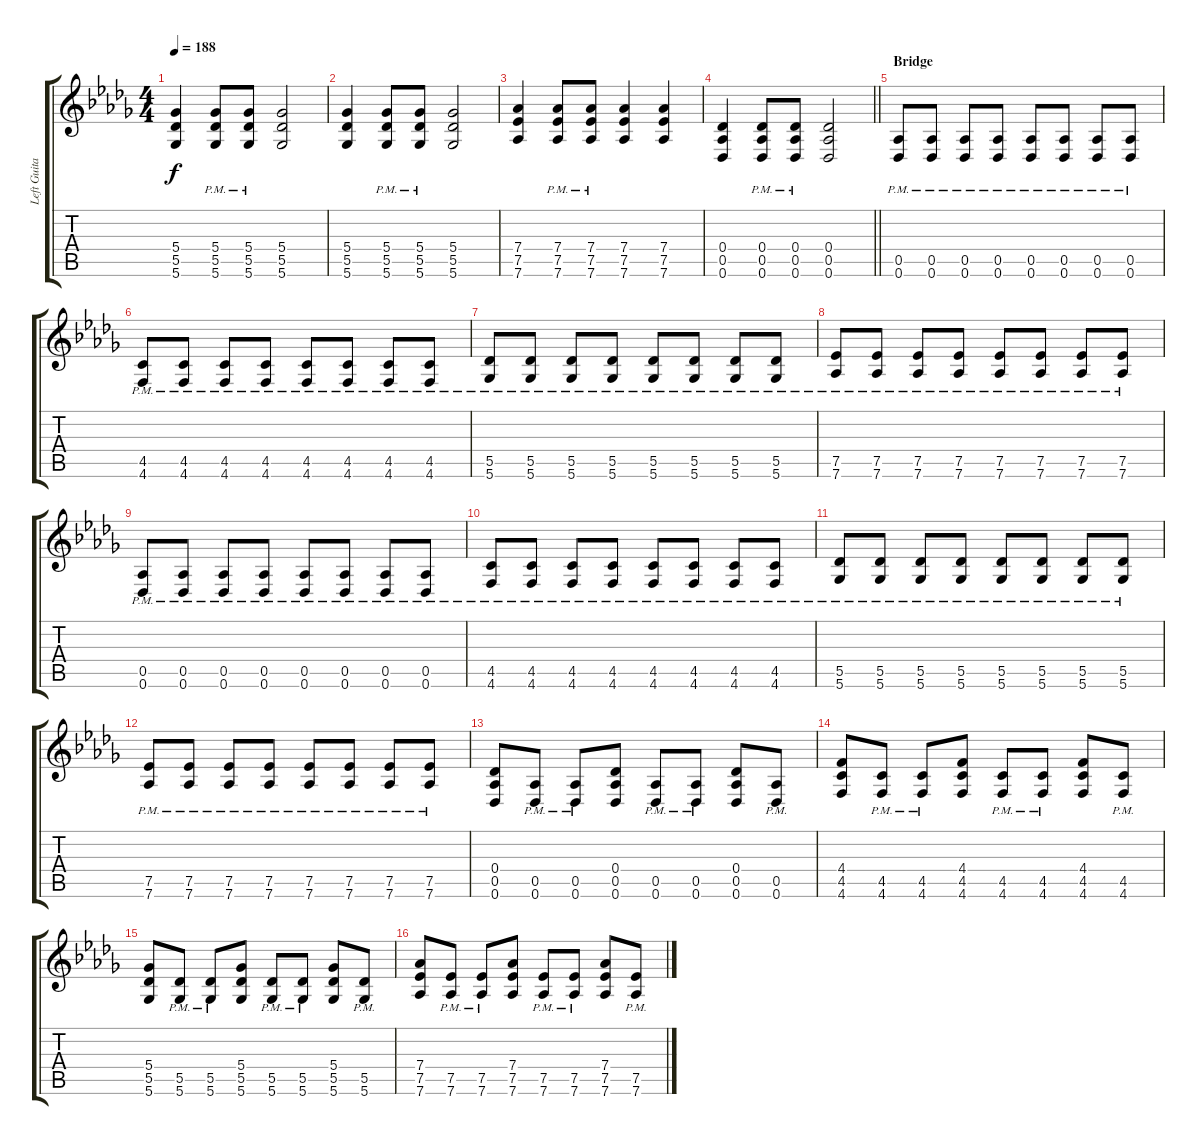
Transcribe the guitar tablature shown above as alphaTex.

\track ("Left Guitar" "Left Guita") {instrument overdrivenguitar}
\staff {score tabs}
\tuning (Eb4 Bb3 Gb3 Db3 Ab2 Db2) {hide}
\ts (4 4)
\tempo 188
\clef g2
\ks db
(5.4 5.5 5.6).4{dy f} (5.4{pm} 5.5{pm} 5.6{pm}).8 (5.4{pm} 5.5{pm} 5.6{pm}).8 (5.4 5.5 5.6).2 |
(5.4 5.5 5.6).4 (5.4{pm} 5.5{pm} 5.6{pm}).8 (5.4{pm} 5.5{pm} 5.6{pm}).8 (5.4 5.5 5.6).2 |
(7.4 7.5 7.6).4 (7.4{pm} 7.5{pm} 7.6{pm}).8 (7.4{pm} 7.5{pm} 7.6{pm}).8 (7.4 7.5 7.6).4 (7.4 7.5 7.6).4 |
\barLineRight lightlight
(0.4 0.5 0.6).4 (0.4{pm} 0.5{pm} 0.6{pm}).8 (0.4{pm} 0.5{pm} 0.6{pm}).8 (0.4 0.5 0.6).2 |
\section ("" "Bridge")
(0.5{pm} 0.6{pm}).8 (0.5{pm} 0.6{pm}).8 (0.5{pm} 0.6{pm}).8 (0.5{pm} 0.6{pm}).8 (0.5{pm} 0.6{pm}).8 (0.5{pm} 0.6{pm}).8 (0.5{pm} 0.6{pm}).8 (0.5{pm} 0.6{pm}).8 |
(4.5{pm} 4.6{pm}).8 (4.5{pm} 4.6{pm}).8 (4.5{pm} 4.6{pm}).8 (4.5{pm} 4.6{pm}).8 (4.5{pm} 4.6{pm}).8 (4.5{pm} 4.6{pm}).8 (4.5{pm} 4.6{pm}).8 (4.5{pm} 4.6{pm}).8 |
(5.5{pm} 5.6{pm}).8 (5.5{pm} 5.6{pm}).8 (5.5{pm} 5.6{pm}).8 (5.5{pm} 5.6{pm}).8 (5.5{pm} 5.6{pm}).8 (5.5{pm} 5.6{pm}).8 (5.5{pm} 5.6{pm}).8 (5.5{pm} 5.6{pm}).8 |
(7.5{pm} 7.6{pm}).8 (7.5{pm} 7.6{pm}).8 (7.5{pm} 7.6{pm}).8 (7.5{pm} 7.6{pm}).8 (7.5{pm} 7.6{pm}).8 (7.5{pm} 7.6{pm}).8 (7.5{pm} 7.6{pm}).8 (7.5{pm} 7.6{pm}).8 |
(0.5{pm} 0.6{pm}).8 (0.5{pm} 0.6{pm}).8 (0.5{pm} 0.6{pm}).8 (0.5{pm} 0.6{pm}).8 (0.5{pm} 0.6{pm}).8 (0.5{pm} 0.6{pm}).8 (0.5{pm} 0.6{pm}).8 (0.5{pm} 0.6{pm}).8 |
(4.5{pm} 4.6{pm}).8 (4.5{pm} 4.6{pm}).8 (4.5{pm} 4.6{pm}).8 (4.5{pm} 4.6{pm}).8 (4.5{pm} 4.6{pm}).8 (4.5{pm} 4.6{pm}).8 (4.5{pm} 4.6{pm}).8 (4.5{pm} 4.6{pm}).8 |
(5.5{pm} 5.6{pm}).8 (5.5{pm} 5.6{pm}).8 (5.5{pm} 5.6{pm}).8 (5.5{pm} 5.6{pm}).8 (5.5{pm} 5.6{pm}).8 (5.5{pm} 5.6{pm}).8 (5.5{pm} 5.6{pm}).8 (5.5{pm} 5.6{pm}).8 |
(7.5{pm} 7.6{pm}).8 (7.5{pm} 7.6{pm}).8 (7.5{pm} 7.6{pm}).8 (7.5{pm} 7.6{pm}).8 (7.5{pm} 7.6{pm}).8 (7.5{pm} 7.6{pm}).8 (7.5{pm} 7.6{pm}).8 (7.5{pm} 7.6{pm}).8 |
(0.4 0.5 0.6).8 (0.5{pm} 0.6{pm}).8 (0.5{pm} 0.6{pm}).8 (0.4 0.5 0.6).8 (0.5{pm} 0.6{pm}).8 (0.5{pm} 0.6{pm}).8 (0.4 0.5 0.6).8 (0.5{pm} 0.6{pm}).8 |
(4.4 4.5 4.6).8 (4.5{pm} 4.6{pm}).8 (4.5{pm} 4.6{pm}).8 (4.4 4.5 4.6).8 (4.5{pm} 4.6{pm}).8 (4.5{pm} 4.6{pm}).8 (4.4 4.5 4.6).8 (4.5{pm} 4.6{pm}).8 |
(5.4 5.5 5.6).8 (5.5{pm} 5.6{pm}).8 (5.5{pm} 5.6{pm}).8 (5.4 5.5 5.6).8 (5.5{pm} 5.6{pm}).8 (5.5{pm} 5.6{pm}).8 (5.4 5.5 5.6).8 (5.5{pm} 5.6{pm}).8 |
(7.4 7.5 7.6).8 (7.5{pm} 7.6{pm}).8 (7.5{pm} 7.6{pm}).8 (7.4 7.5 7.6).8 (7.5{pm} 7.6{pm}).8 (7.5{pm} 7.6{pm}).8 (7.4 7.5 7.6).8 (7.5{pm} 7.6{pm}).8
